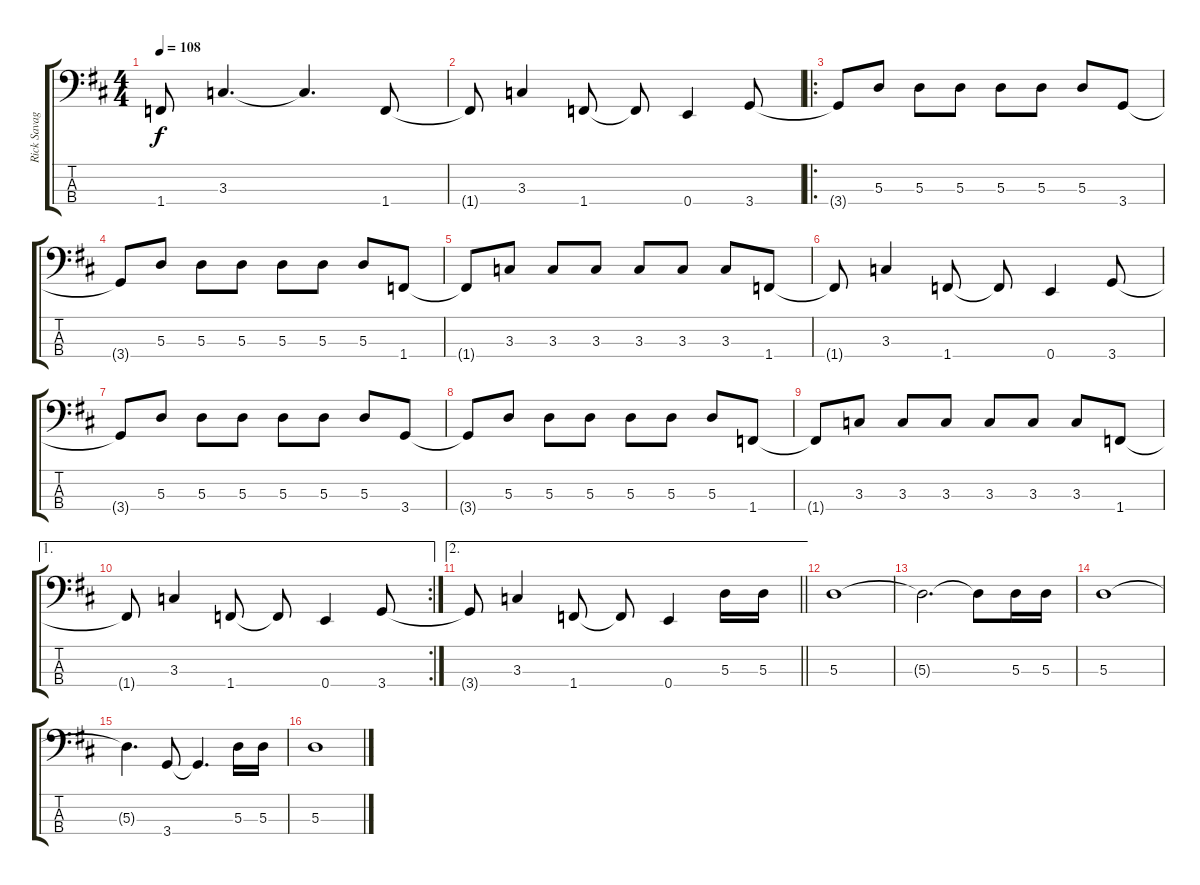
\track ("Rick Savage" "Rick Savag") {instrument electricbasspick}
\staff {score tabs}
\tuning (G2 D2 A1 E1) {hide}
\ts (4 4)
\tempo 108
\clef f4
\ks d
1.4{t}.8{dy f} 3.3.4{d} 3.3{t}.4{d} 1.4.8 |
1.4{t}.8 3.3.4 1.4.8 1.4{t}.8 0.4.4 3.4.8 |
\ro
3.4{t}.8 5.3.8 5.3.8 5.3.8 5.3.8 5.3.8 5.3.8 3.4.8 |
3.4{t}.8 5.3.8 5.3.8 5.3.8 5.3.8 5.3.8 5.3.8 1.4.8 |
1.4{t}.8 3.3.8 3.3.8 3.3.8 3.3.8 3.3.8 3.3.8 1.4.8 |
1.4{t}.8 3.3.4 1.4.8 1.4{t}.8 0.4.4 3.4.8 |
3.4{t}.8 5.3.8 5.3.8 5.3.8 5.3.8 5.3.8 5.3.8 3.4.8 |
3.4{t}.8 5.3.8 5.3.8 5.3.8 5.3.8 5.3.8 5.3.8 1.4.8 |
1.4{t}.8 3.3.8 3.3.8 3.3.8 3.3.8 3.3.8 3.3.8 1.4.8 |
\ae 1
\rc 2
1.4{t}.8 3.3.4 1.4.8 1.4{t}.8 0.4.4 3.4.8 |
\ae 2
\barLineRight lightlight
3.4{t}.8 3.3.4 1.4.8 1.4{t}.8 0.4.4 5.3.16 5.3.16 |
5.3.1 |
5.3{t}.2{d} 5.3{t}.8 5.3.16 5.3.16 |
5.3.1 |
5.3{t}.4{d} 3.4.8 3.4{t}.4{d} 5.3.16 5.3.16 |
5.3.1
